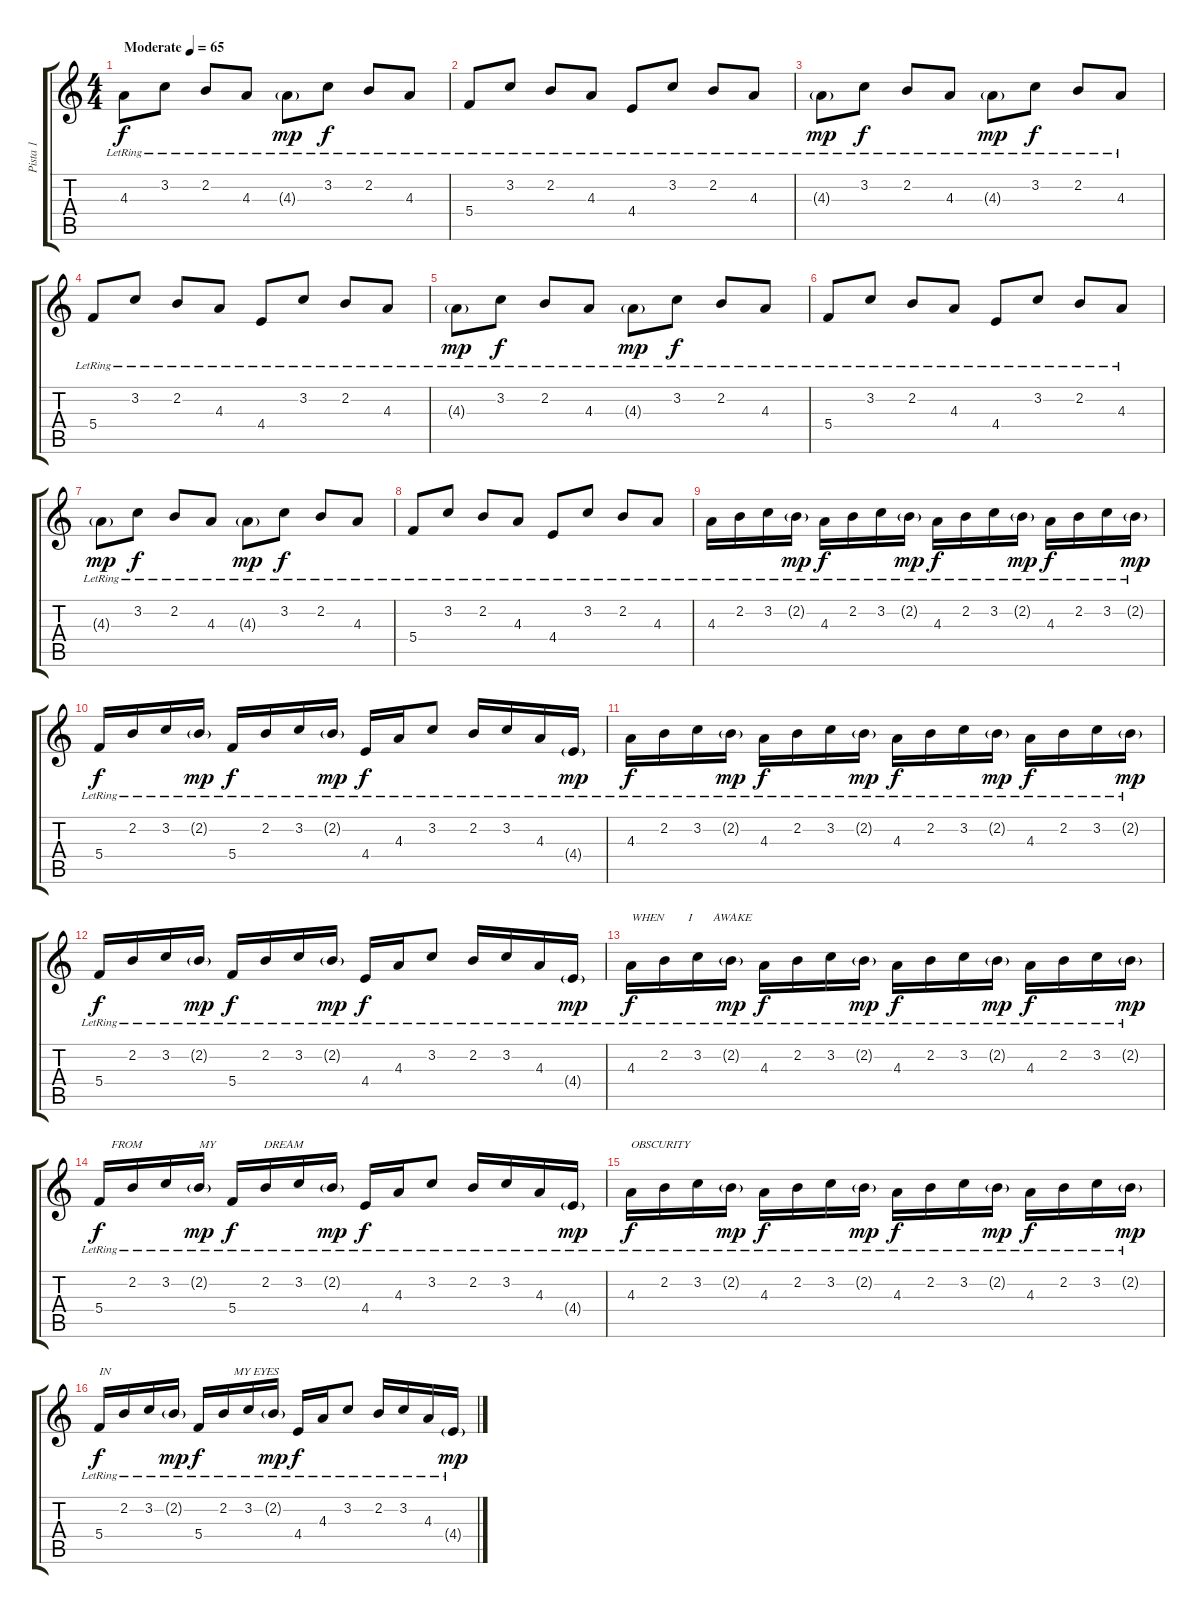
\track ("Pista 1" "Pista 1") {instrument acousticguitarsteel}
\staff {score tabs}
\tuning (D4 A3 F3 C3 G2 C2) {hide}
\ts (4 4)
\tempo (65 "Moderate")
\clef g2
\ks c
4.3{lr}.8{dy f instrument acousticguitarsteel} 3.2{lr}.8 2.2{lr}.8 4.3{lr}.8 4.3{g lr}.8{dy mp} 3.2{lr}.8{dy f} 2.2{lr}.8 4.3{lr}.8 |
5.4{lr}.8 3.2{lr}.8 2.2{lr}.8 4.3{lr}.8 4.4{lr}.8 3.2{lr}.8 2.2{lr}.8 4.3{lr}.8 |
4.3{g lr}.8{dy mp} 3.2{lr}.8{dy f} 2.2{lr}.8 4.3{lr}.8 4.3{g lr}.8{dy mp} 3.2{lr}.8{dy f} 2.2{lr}.8 4.3{lr}.8 |
5.4{lr}.8 3.2{lr}.8 2.2{lr}.8 4.3{lr}.8 4.4{lr}.8 3.2{lr}.8 2.2{lr}.8 4.3{lr}.8 |
4.3{g lr}.8{dy mp} 3.2{lr}.8{dy f} 2.2{lr}.8 4.3{lr}.8 4.3{g lr}.8{dy mp} 3.2{lr}.8{dy f} 2.2{lr}.8 4.3{lr}.8 |
5.4{lr}.8 3.2{lr}.8 2.2{lr}.8 4.3{lr}.8 4.4{lr}.8 3.2{lr}.8 2.2{lr}.8 4.3{lr}.8 |
4.3{g lr}.8{dy mp} 3.2{lr}.8{dy f} 2.2{lr}.8 4.3{lr}.8 4.3{g lr}.8{dy mp} 3.2{lr}.8{dy f} 2.2{lr}.8 4.3{lr}.8 |
5.4{lr}.8 3.2{lr}.8 2.2{lr}.8 4.3{lr}.8 4.4{lr}.8 3.2{lr}.8 2.2{lr}.8 4.3{lr}.8 |
4.3{lr}.16 2.2{lr}.16 3.2{lr}.16 2.2{g lr}.16{dy mp} 4.3{lr}.16{dy f} 2.2{lr}.16 3.2{lr}.16 2.2{g lr}.16{dy mp} 4.3{lr}.16{dy f} 2.2{lr}.16 3.2{lr}.16 2.2{g lr}.16{dy mp} 4.3{lr}.16{dy f} 2.2{lr}.16 3.2{lr}.16 2.2{g lr}.16{dy mp} |
5.4{lr}.16{dy f} 2.2{lr}.16 3.2{lr}.16 2.2{g lr}.16{dy mp} 5.4{lr}.16{dy f} 2.2{lr}.16 3.2{lr}.16 2.2{g lr}.16{dy mp} 4.4{lr}.16{dy f} 4.3{lr}.16 3.2{lr}.8 2.2{lr}.16 3.2{lr}.16 4.3{lr}.16 4.4{g lr}.16{dy mp} |
4.3{lr}.16{dy f} 2.2{lr}.16 3.2{lr}.16 2.2{g lr}.16{dy mp} 4.3{lr}.16{dy f} 2.2{lr}.16 3.2{lr}.16 2.2{g lr}.16{dy mp} 4.3{lr}.16{dy f} 2.2{lr}.16 3.2{lr}.16 2.2{g lr}.16{dy mp} 4.3{lr}.16{dy f} 2.2{lr}.16 3.2{lr}.16 2.2{g lr}.16{dy mp} |
5.4{lr}.16{dy f} 2.2{lr}.16 3.2{lr}.16 2.2{g lr}.16{dy mp} 5.4{lr}.16{dy f} 2.2{lr}.16 3.2{lr}.16 2.2{g lr}.16{dy mp} 4.4{lr}.16{dy f} 4.3{lr}.16 3.2{lr}.8 2.2{lr}.16 3.2{lr}.16 4.3{lr}.16 4.4{g lr}.16{dy mp} |
4.3{lr}.16{txt "WHEN        I       AWAKE" dy f} 2.2{lr}.16 3.2{lr}.16 2.2{g lr}.16{dy mp} 4.3{lr}.16{dy f} 2.2{lr}.16 3.2{lr}.16 2.2{g lr}.16{dy mp} 4.3{lr}.16{dy f} 2.2{lr}.16 3.2{lr}.16 2.2{g lr}.16{dy mp} 4.3{lr}.16{dy f} 2.2{lr}.16 3.2{lr}.16 2.2{g lr}.16{dy mp} |
5.4{lr}.16{txt "    FROM                   MY                DREAM" dy f} 2.2{lr}.16 3.2{lr}.16 2.2{g lr}.16{dy mp} 5.4{lr}.16{dy f} 2.2{lr}.16 3.2{lr}.16 2.2{g lr}.16{dy mp} 4.4{lr}.16{dy f} 4.3{lr}.16 3.2{lr}.8 2.2{lr}.16 3.2{lr}.16 4.3{lr}.16 4.4{g lr}.16{dy mp} |
4.3{lr}.16{txt "OBSCURITY" dy f} 2.2{lr}.16 3.2{lr}.16 2.2{g lr}.16{dy mp} 4.3{lr}.16{dy f} 2.2{lr}.16 3.2{lr}.16 2.2{g lr}.16{dy mp} 4.3{lr}.16{dy f} 2.2{lr}.16 3.2{lr}.16 2.2{g lr}.16{dy mp} 4.3{lr}.16{dy f} 2.2{lr}.16 3.2{lr}.16 2.2{g lr}.16{dy mp} |
5.4{lr}.16{txt "IN                                         MY EYES" dy f} 2.2{lr}.16 3.2{lr}.16 2.2{g lr}.16{dy mp} 5.4{lr}.16{dy f} 2.2{lr}.16 3.2{lr}.16 2.2{g lr}.16{dy mp} 4.4{lr}.16{dy f} 4.3{lr}.16 3.2{lr}.8 2.2{lr}.16 3.2{lr}.16 4.3{lr}.16 4.4{g lr}.16{dy mp}
